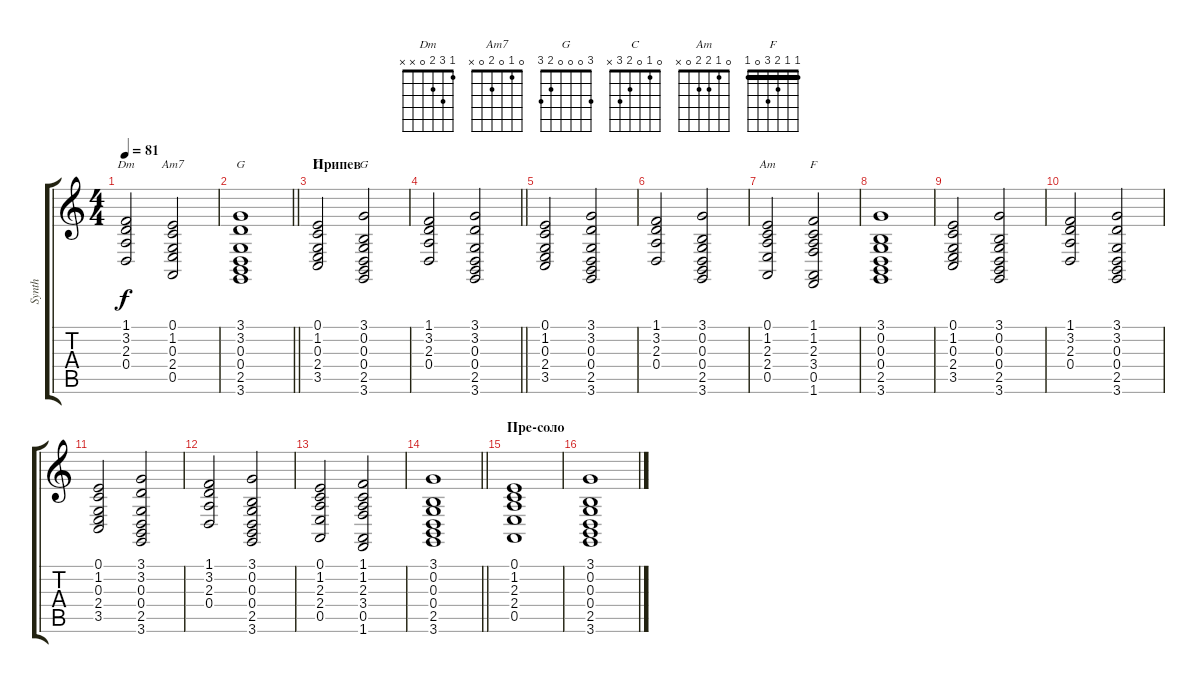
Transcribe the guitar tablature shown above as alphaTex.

\track ("Synth" "Synth") {instrument fx7echoes}
\staff {score tabs}
\tuning (E4 B3 G3 D3 A2 E2) {hide}
\chord ("Dm" 1 3 2 0 x x)
\chord ("Am7" 0 1 0 2 0 x)
\chord ("G" 3 3 0 0 2 3)
\chord ("C" 0 1 0 2 3 x)
\chord ("G" 3 0 0 0 2 3)
\chord ("Am" 0 1 2 2 0 x)
\chord ("F" 1 1 2 3 0 1) {barre 1}
\ts (4 4)
\tempo 81
\clef g2
\ks c
(1.1 3.2 2.3 0.4).2{ch "Dm" dy f} (0.1 1.2 0.3 2.4 0.5).2{ch "Am7"} |
\barLineRight lightlight
(3.1 3.2 0.3 0.4 2.5 3.6).1{ch "G"} |
\section ("" "Припев")
(0.1 1.2 0.3 2.4 3.5).2{ch "C"} (3.1 0.2 0.3 0.4 2.5 3.6).2{ch "G"} |
\barLineRight lightlight
(1.1 3.2 2.3 0.4).2 (3.1 3.2 0.3 0.4 2.5 3.6).2 |
(0.1 1.2 0.3 2.4 3.5).2 (3.1 3.2 0.3 0.4 2.5 3.6).2 |
(1.1 3.2 2.3 0.4).2 (3.1 0.2 0.3 0.4 2.5 3.6).2 |
(0.1 1.2 2.3 2.4 0.5).2{ch "Am"} (1.1 1.2 2.3 3.4 0.5 1.6).2{ch "F"} |
(3.1 0.2 0.3 0.4 2.5 3.6).1 |
(0.1 1.2 0.3 2.4 3.5).2 (3.1 0.2 0.3 0.4 2.5 3.6).2 |
(1.1 3.2 2.3 0.4).2 (3.1 3.2 0.3 0.4 2.5 3.6).2 |
(0.1 1.2 0.3 2.4 3.5).2 (3.1 3.2 0.3 0.4 2.5 3.6).2 |
(1.1 3.2 2.3 0.4).2 (3.1 0.2 0.3 0.4 2.5 3.6).2 |
(0.1 1.2 2.3 2.4 0.5).2 (1.1 1.2 2.3 3.4 0.5 1.6).2 |
\barLineRight lightlight
(3.1 0.2 0.3 0.4 2.5 3.6).1 |
\section ("" "Пре-соло")
(0.1 1.2 2.3 2.4 0.5).1 |
(3.1 0.2 0.3 0.4 2.5 3.6).1
